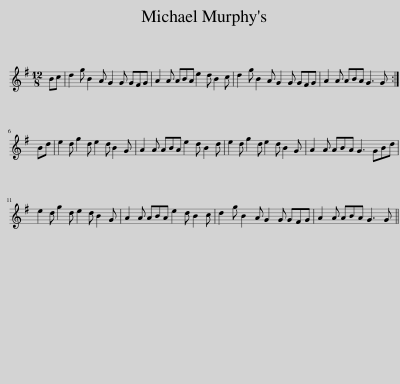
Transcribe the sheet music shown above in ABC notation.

X:1
L:1/8
M:12/8
I:linebreak $
K:G
V:1 treble
V:1
 Bc | d2 g B2 A G2 G GFG | A2 A ABA e2 d B2 c | d2 g B2 A G2 G GFG | A2 A ABA G3 G :|$ %5
 Bd | e2 d g2 d e2 d B2 G | A2 A ABA e2 d B2 d | e2 d g2 d e2 d B2 G | A2 A ABA G3 GBd |$ %10
 e2 d g2 d e2 d B2 G | A2 A ABA e2 d B2 c | d2 g B2 A G2 G GFG | A2 A ABA G3 G || %14
